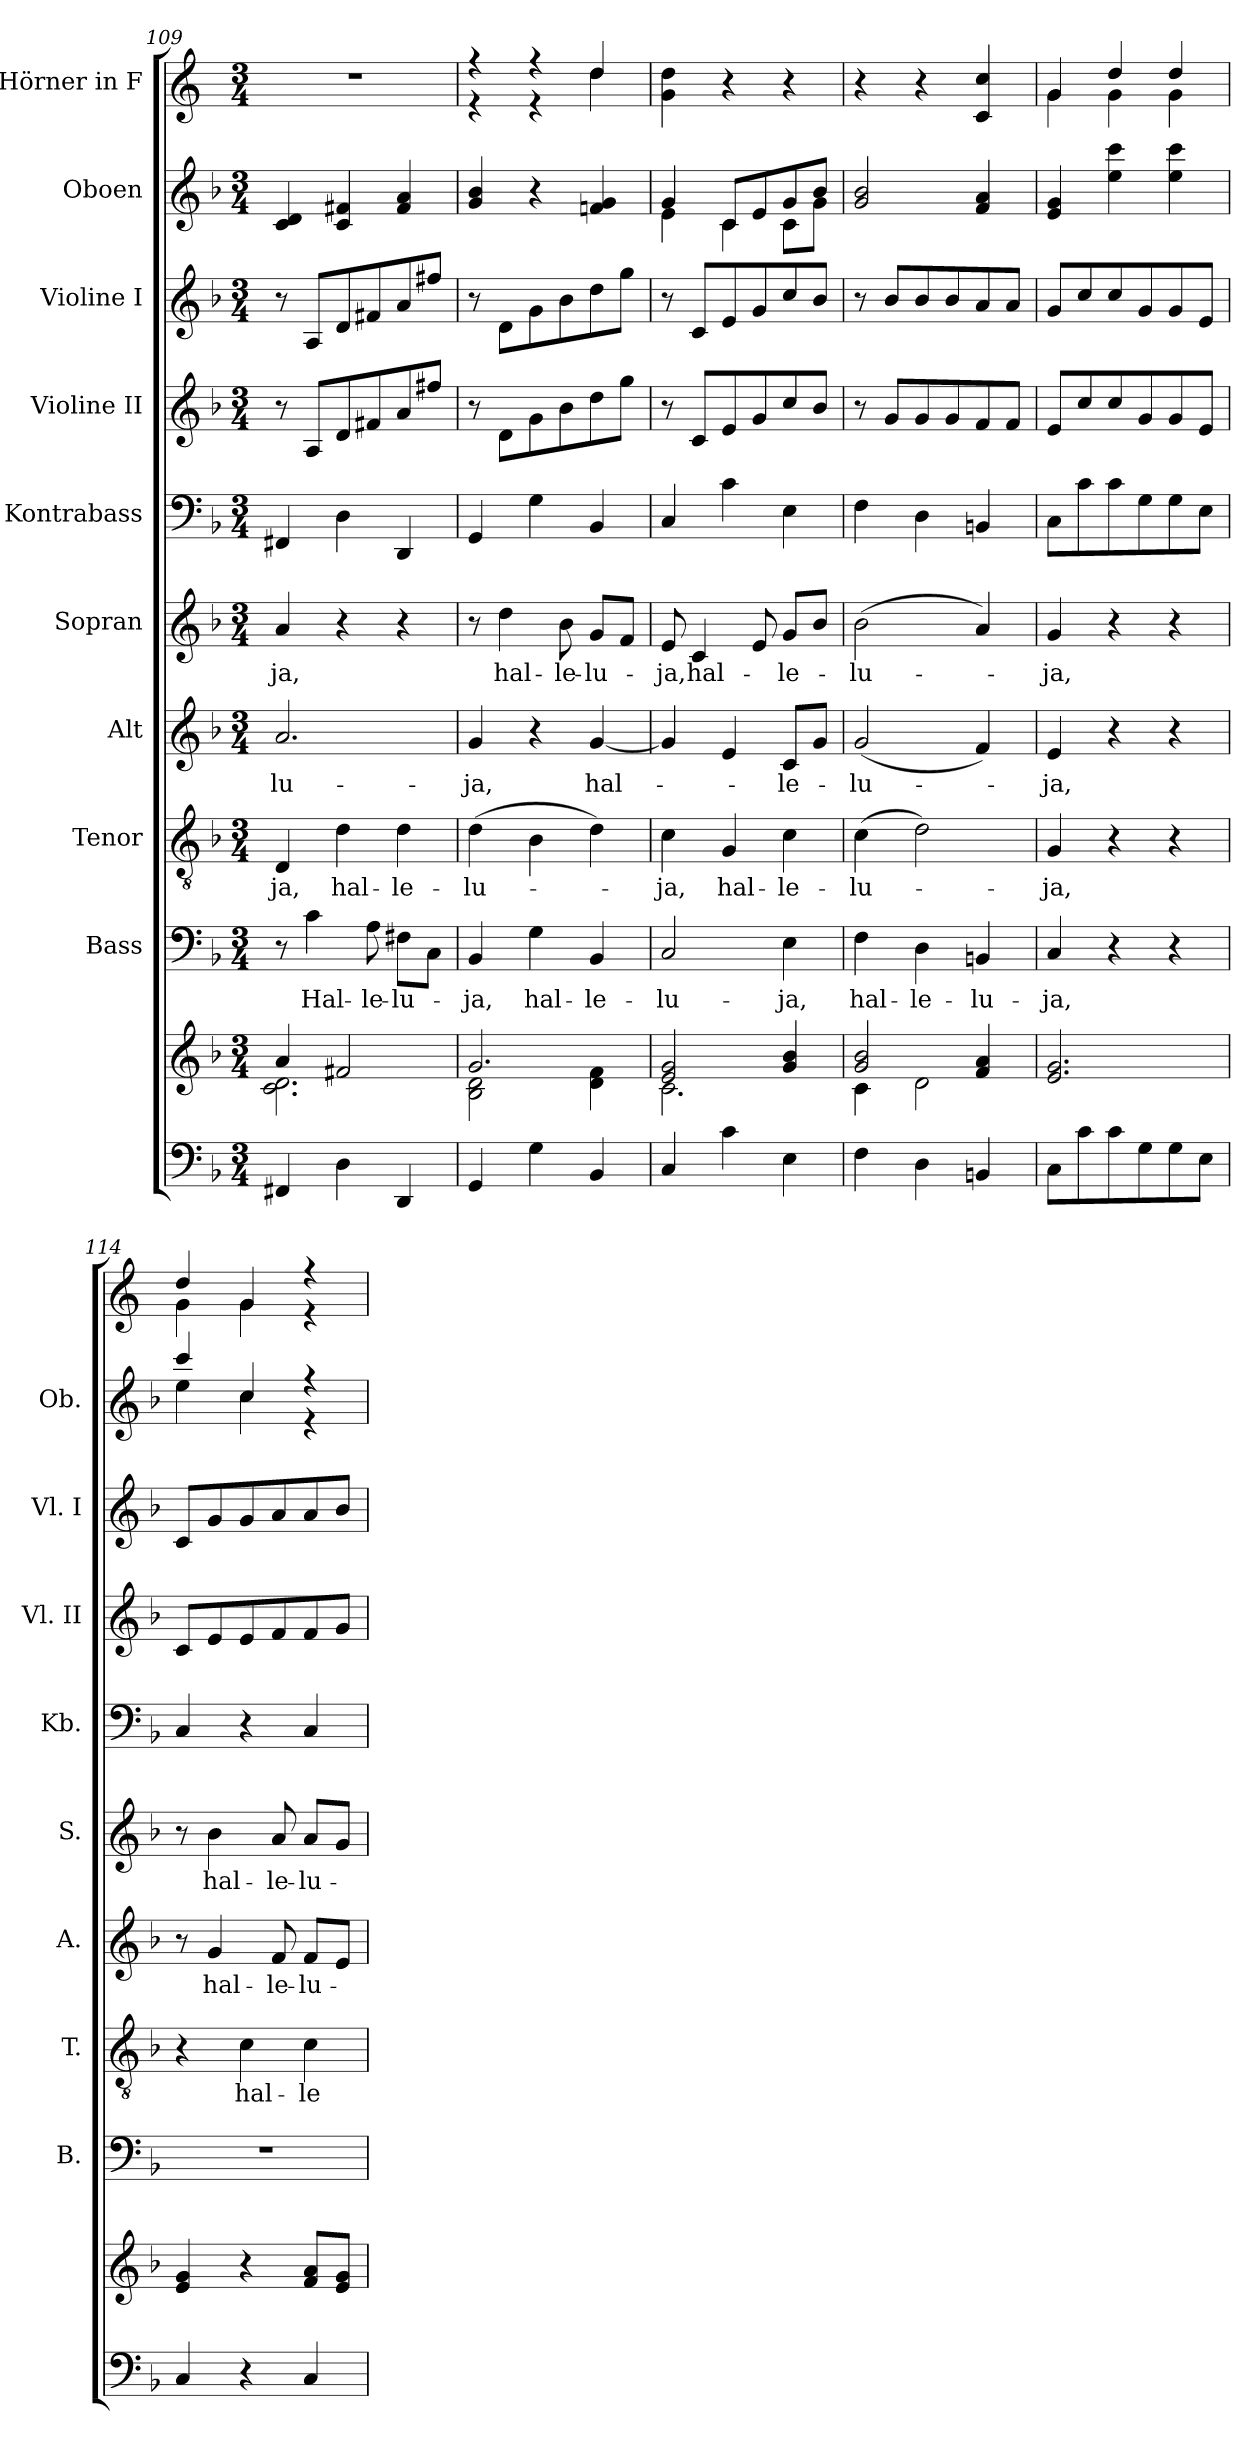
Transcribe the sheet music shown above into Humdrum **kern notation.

**kern	**kern	**kern	**text	**kern	**text	**kern	**text	**kern	**text	**kern	**kern	**kern	**kern	**kern
*part10	*part10	*part9	*part9	*part8	*part8	*part7	*part7	*part6	*part6	*part5	*part4	*part3	*part2	*part1
*staff11	*staff10	*staff9	*staff9	*staff8	*staff8	*staff7	*staff7	*staff6	*staff6	*staff5	*staff4	*staff3	*staff2	*staff1
*	*	*I"Bass	*	*I"Tenor	*	*I"Alt	*	*I"Sopran	*	*I"Kontrabass	*I"Violine II	*I"Violine I	*I"Oboen	*I"Hörner in F
*	*	*I'B.	*	*I'T.	*	*I'A.	*	*I'S.	*	*I'Kb.	*I'Vl. II	*I'Vl. I	*I'Ob.	*
*clefF4	*clefG2	*clefF4	*	*clefGv2	*	*clefG2	*	*clefG2	*	*clefF4	*clefG2	*clefG2	*clefG2	*clefG2
*	*	*	*	*	*	*	*	*	*	*ITrd7c12	*	*	*	*ITrd4c7
*k[b-]	*k[b-]	*k[b-]	*	*k[b-]	*	*k[b-]	*	*k[b-]	*	*k[b-]	*k[b-]	*k[b-]	*k[b-]	*k[b-]
*F:	*F:	*F:	*	*F:	*	*F:	*	*F:	*	*F:	*F:	*F:	*F:	*F:
*M3/4	*M3/4	*M3/4	*	*M3/4	*	*M3/4	*	*M3/4	*	*M3/4	*M3/4	*M3/4	*M3/4	*M3/4
=109	=109	=109	=109	=109	=109	=109	=109	=109	=109	=109	=109	=109	=109	=109
*	*^	*	*	*	*	*	*	*	*	*	*	*	*	*
!	!	!	!	!	!	!LO:LY:b	!	!LO:LY:b	!	!LO:LY:b	!	!	!	!	!
4FF#X/	4a/	2.c\ 2.d\	8r	.	4D/	-ja,	2.a/	-lu-	4a/	-ja,	4FFF#X/	8r	8r	4c/ 4d/	2.r
!	!	!	!	!LO:LY:b	!	!	!	!	!	!	!	!	!	!	!
.	.	.	4c\	Hal-	.	.	.	.	.	.	.	8A/L	8A/L	.	.
!	!	!	!	!	!	!LO:LY:b	!	!	!	!	!	!	!	!	!
4D\	2f#X/	.	.	.	4d\	hal-	.	.	4r	.	4DD\	8d/	8d/	4c/ 4f#X/	.
!	!	!	!	!LO:LY:b	!	!	!	!	!	!	!	!	!	!	!
.	.	.	8A\	-le-	.	.	.	.	.	.	.	8f#X/	8f#X/	.	.
!	!	!	!	!LO:LY:b	!	!LO:LY:b	!	!	!	!	!	!	!	!	!
4DD/	.	.	8F#X\L	-lu-	4d\	-le-	.	.	4r	.	4DDD/	8a/	8a/	4f#/ 4a/	.
.	.	.	8C\J	.	.	.	.	.	.	.	.	8ff#X/J	8ff#X/J	.	.
!!LO:PB:g=z
=110	=110	=110	=110	=110	=110	=110	=110	=110	=110	=110	=110	=110	=110	=110	=110
!	!	!	!	!LO:LY:b	!	!LO:LY:b	!	!LO:LY:b	!	!	!	!	!	!	!
*	*	*	*	*	*	*	*	*	*	*	*	*	*	*	*^
4GG/	2.g/	2B-\ 2d\	4BB-/	-ja,	(>4d\	-lu-	4g/	-ja,	8r	.	4GGG/	8r	8r	4g/ 4b-/	4r	4r
!	!	!	!	!	!	!	!	!	!	!LO:LY:b	!	!	!	!	!	!
.	.	.	.	.	.	.	.	.	4dd\	hal-	.	8d\L	8d\L	.	.	.
!	!	!	!	!LO:LY:b	!	!	!	!	!	!	!	!	!	!	!	!
4G\	.	.	4G\	hal-	4B-\	.	4r	.	.	.	4GG\	8g\	8g\	4r	4r	4r
!	!	!	!	!	!	!	!	!	!	!LO:LY:b	!	!	!	!	!	!
.	.	.	.	.	.	.	.	.	8b-\	-le-	.	8b-\	8b-\	.	.	.
!	!	!	!	!LO:LY:b	!	!	!	!LO:LY:b	!	!LO:LY:b	!	!	!	!	!	!
4BB-/	.	4d\ 4f\	4BB-/	-le-	4d\)	.	[4g/	hal-	8g/L	-lu-	4BBB-/	8dd\	8dd\	4fn/ 4g/	4g/	4g\
.	.	.	.	.	.	.	.	.	8f/J	.	.	8gg\J	8gg\J	.	.	.
*	*	*	*	*	*	*	*	*	*	*	*	*	*	*	*v	*v
=111	=111	=111	=111	=111	=111	=111	=111	=111	=111	=111	=111	=111	=111	=111	=111
!	!	!	!	!LO:LY:b	!	!LO:LY:b	!	!	!	!LO:LY:b	!	!	!	!	!
*	*	*	*	*	*	*	*	*	*	*	*	*	*	*^	*
4C/	2e/ 2g/	2.c\	2C/	-lu-	4c\	-ja,	4g/]	.	8e/	-ja,	4CC/	8r	8r	4g/	4e\	4c\ 4g\
!	!	!	!	!	!	!	!	!	!	!LO:LY:b	!	!	!	!	!	!
.	.	.	.	.	.	.	.	.	4c/	hal-	.	8c/L	8c/L	.	.	.
!	!	!	!	!	!	!LO:LY:b	!	!	!	!	!	!	!	!	!	!
4c\	.	.	.	.	4G/	hal-	4e/	.	.	.	4C\	8e/	8e/	8c/L	4c\	4r
.	.	.	.	.	.	.	.	.	8e/	.	.	8g/	8g/	8e/	.	.
!	!	!	!	!LO:LY:b	!	!LO:LY:b	!	!LO:LY:b	!	!LO:LY:b	!	!	!	!	!	!
4E\	4g/ 4b-/	.	4E\	-ja,	4c\	-le-	8c/L	-le-	8g/L	-le-	4EE\	8cc/	8cc/	8g/	8c\L	4r
.	.	.	.	.	.	.	8g/J	.	8b-/J	.	.	8b-/J	8b-/J	8b-/J	8g\J	.
=112	=112	=112	=112	=112	=112	=112	=112	=112	=112	=112	=112	=112	=112	=112	=112	=112
!	!	!	!	!LO:LY:b	!	!LO:LY:b	!	!LO:LY:b	!	!LO:LY:b	!	!	!	!	!	!
*	*	*	*	*	*	*	*	*	*	*	*	*	*	*v	*v	*
4F\	2g/ 2b-/	4c\	4F\	hal-	(>4c\	-lu-	(<2g/	-lu-	(>2b-\	-lu-	4FF\	8r	8r	2g/ 2b-/	4r
.	.	.	.	.	.	.	.	.	.	.	.	8g/L	8b-/L	.	.
!	!	!	!	!LO:LY:b	!	!	!	!	!	!	!	!	!	!	!
4D\	.	2d\	4D\	-le-	2d\)	.	.	.	.	.	4DD\	8g/	8b-/	.	4r
.	.	.	.	.	.	.	.	.	.	.	.	8g/	8b-/	.	.
!	!	!	!	!LO:LY:b	!	!	!	!	!	!	!	!	!	!	!
4BBn/	4f/ 4a/	.	4BBn/	-lu-	.	.	4f/)	.	4a/)	.	4BBBn/	8f/	8a/	4f/ 4a/	4F/ 4f/
.	.	.	.	.	.	.	.	.	.	.	.	8f/J	8a/J	.	.
*	*v	*v	*	*	*	*	*	*	*	*	*	*	*	*	*
=113	=113	=113	=113	=113	=113	=113	=113	=113	=113	=113	=113	=113	=113	=113
!	!	!	!LO:LY:b	!	!LO:LY:b	!	!LO:LY:b	!	!LO:LY:b	!	!	!	!	!
*	*	*	*	*	*	*	*	*	*	*	*	*	*	*^
8C\L	2.e/ 2.g/	4C/	-ja,	4G/	-ja,	4e/	-ja,	4g/	-ja,	8CC\L	8e/L	8g/L	4e/ 4g/	4c/	4c\
8c\	.	.	.	.	.	.	.	.	.	8C\	8cc/	8cc/	.	.	.
8c\	.	4r	.	4r	.	4r	.	4r	.	8C\	8cc/	8cc/	4ee\ 4ccc\	4g/	4c\
8G\	.	.	.	.	.	.	.	.	.	8GG\	8g/	8g/	.	.	.
8G\	.	4r	.	4r	.	4r	.	4r	.	8GG\	8g/	8g/	4ee\ 4ccc\	4g/	4c\
8E\J	.	.	.	.	.	.	.	.	.	8EE\J	8e/J	8e/J	.	.	.
=114	=114	=114	=114	=114	=114	=114	=114	=114	=114	=114	=114	=114	=114	=114	=114
*	*	*	*	*	*	*	*	*	*	*	*	*	*^	*	*
4C/	4e/ 4g/	2.r	.	4r	.	8r	.	8r	.	4CC/	8c/L	8c/L	4ccc/	4ee\	4g/	4c\
!	!	!	!	!	!	!	!LO:LY:b	!	!LO:LY:b	!	!	!	!	!	!	!
.	.	.	.	.	.	4g/	hal-	4b-\	hal-	.	8e/	8g/	.	.	.	.
!	!	!	!	!	!LO:LY:b	!	!	!	!	!	!	!	!	!	!	!
4r	4r	.	.	4c\	hal-	.	.	.	.	4r	8e/	8g/	4cc/	4cc\	4c/	4c\
!	!	!	!	!	!	!	!LO:LY:b	!	!LO:LY:b	!	!	!	!	!	!	!
.	.	.	.	.	.	8f/	-le-	8a/	-le-	.	8f/	8a/	.	.	.	.
!	!	!	!	!	!LO:LY:b	!	!LO:LY:b	!	!LO:LY:b	!	!	!	!	!	!	!
4C/	8f/ 8a/L	.	.	4c\	-le-	8f/L	-lu-	8a/L	-lu-	4CC/	8f/	8a/	4r	4r	4r	4r
.	8e/ 8g/J	.	.	.	.	8e/J	.	8g/J	.	.	8g/J	8b-/J	.	.	.	.
*	*	*	*	*	*	*	*	*	*	*	*	*	*v	*v	*	*
*	*	*	*	*	*	*	*	*	*	*	*	*	*	*v	*v
=	=	=	=	=	=	=	=	=	=	=	=	=	=	=
*-	*-	*-	*-	*-	*-	*-	*-	*-	*-	*-	*-	*-	*-	*-
